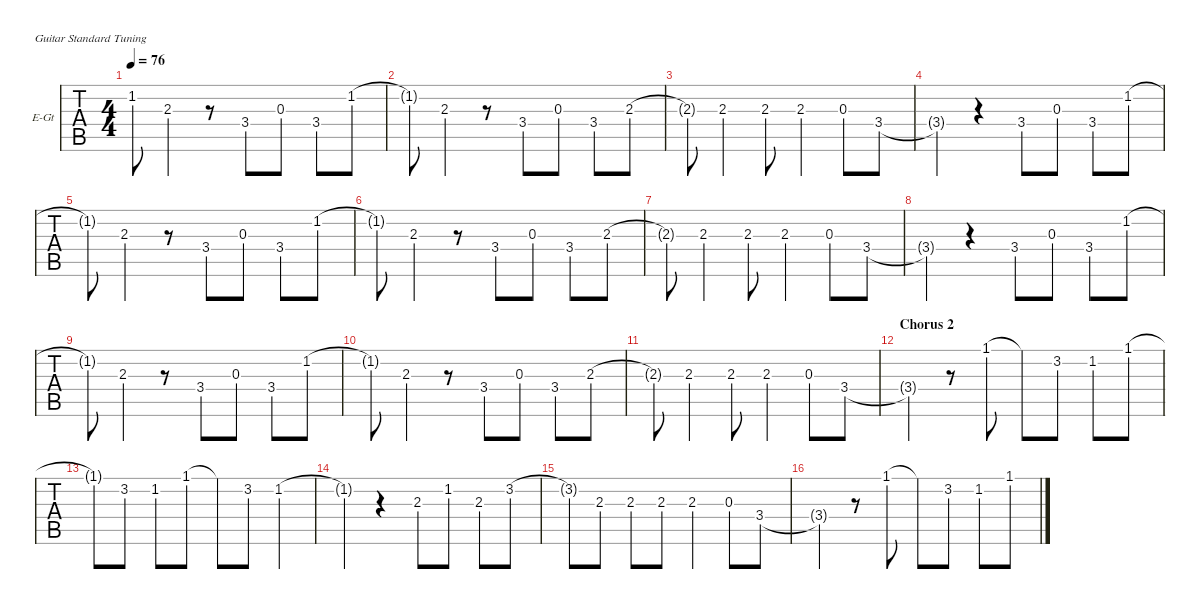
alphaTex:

\defaultSystemsLayout 4
\hideDynamics
\bracketExtendMode nobrackets
\firstSystemTrackNameOrientation horizontal
\track ("melody 04 SYL" "E-Gt") {instrument electricguitarclean}
\staff {tabs}
\tuning (E4 B3 G3 D3 A2 E2)
\ts (4 4)
\tempo 76
\clef g2
\ks gminor
1.2{t acc forcenatural}.8{dy mf beam Down} 2.3{acc forcenatural}.4{beam Up} r.8{beam Down} 3.4{acc forcenatural}.8{beam Up} 0.3{acc forcenatural}.8{beam Up} 3.4{acc forcenatural}.8{beam Up} 1.2{acc forcenatural}.8{beam Up} |
1.2{t acc forcenatural}.8{beam Down} 2.3{acc forcenatural}.4{beam Up} r.8{beam Down} 3.4{acc forcenatural}.8{beam Up} 0.3{acc forcenatural}.8{beam Up} 3.4{acc forcenatural}.8{beam Up} 2.3{acc forcenatural}.8{beam Up} |
2.3{t acc forcenatural}.8{beam Up} 2.3{acc forcenatural}.4{beam Up} 2.3{acc forcenatural}.8{beam Up} 2.3{acc forcenatural}.4{beam Up} 0.3{acc forcenatural}.8{beam Up} 3.4{acc forcenatural}.8{beam Up} |
3.4{t acc forcenatural}.4{beam Up} r.4{beam Down} 3.4{acc forcenatural}.8{beam Up} 0.3{acc forcenatural}.8{beam Up} 3.4{acc forcenatural}.8{beam Up} 1.2{acc forcenatural}.8{beam Up} |
1.2{t acc forcenatural}.8{beam Down} 2.3{acc forcenatural}.4{beam Up} r.8{beam Down} 3.4{acc forcenatural}.8{beam Up} 0.3{acc forcenatural}.8{beam Up} 3.4{acc forcenatural}.8{beam Up} 1.2{acc forcenatural}.8{beam Up} |
1.2{t acc forcenatural}.8{beam Down} 2.3{acc forcenatural}.4{beam Up} r.8{beam Down} 3.4{acc forcenatural}.8{beam Up} 0.3{acc forcenatural}.8{beam Up} 3.4{acc forcenatural}.8{beam Up} 2.3{acc forcenatural}.8{beam Up} |
2.3{t acc forcenatural}.8{beam Up} 2.3{acc forcenatural}.4{beam Up} 2.3{acc forcenatural}.8{beam Up} 2.3{acc forcenatural}.4{beam Up} 0.3{acc forcenatural}.8{beam Up} 3.4{acc forcenatural}.8{beam Up} |
3.4{t acc forcenatural}.4{beam Up} r.4{beam Down} 3.4{acc forcenatural}.8{beam Up} 0.3{acc forcenatural}.8{beam Up} 3.4{acc forcenatural}.8{beam Up} 1.2{acc forcenatural}.8{beam Up} |
1.2{t acc forcenatural}.8{beam Down} 2.3{acc forcenatural}.4{beam Up} r.8{beam Down} 3.4{acc forcenatural}.8{beam Up} 0.3{acc forcenatural}.8{beam Up} 3.4{acc forcenatural}.8{beam Up} 1.2{acc forcenatural}.8{beam Up} |
1.2{t acc forcenatural}.8{beam Down} 2.3{acc forcenatural}.4{beam Up} r.8{beam Down} 3.4{acc forcenatural}.8{beam Up} 0.3{acc forcenatural}.8{beam Up} 3.4{acc forcenatural}.8{beam Up} 2.3{acc forcenatural}.8{beam Up} |
2.3{t acc forcenatural}.8{beam Up} 2.3{acc forcenatural}.4{beam Up} 2.3{acc forcenatural}.8{beam Up} 2.3{acc forcenatural}.4{beam Up} 0.3{acc forcenatural}.8{beam Up} 3.4{acc forcenatural}.8{beam Up} |
\section ("" "Chorus 2")
3.4{t acc forcenatural}.4{beam Up} r.8{beam Down} 1.1{acc forcenatural}.8{beam Down} 1.1{t acc forcenatural}.8{beam Down} 3.2{acc forcenatural}.8{beam Down} 1.2{acc forcenatural}.8{beam Down} 1.1{acc forcenatural}.8{beam Down} |
1.1{t acc forcenatural}.8{beam Down} 3.2{acc forcenatural}.8{beam Down} 1.2{acc forcenatural}.8{beam Down} 1.1{acc forcenatural}.8{beam Down} 1.1{t acc forcenatural}.8{beam Down} 3.2{acc forcenatural}.8{beam Down} 1.2{acc forcenatural}.4{beam Down} |
1.2{t acc forcenatural}.4{beam Down} r.4{beam Down} 2.3{acc forcenatural}.8{beam Down} 1.2{acc forcenatural}.8{beam Down} 2.3{acc forcenatural}.8{beam Down} 3.2{acc forcenatural}.8{beam Down} |
3.2{t acc forcenatural}.8{beam Down} 2.3{acc forcenatural}.8{beam Down} 2.3{acc forcenatural}.8{beam Up} 2.3{acc forcenatural}.8{beam Up} 2.3{acc forcenatural}.4{beam Up} 0.3{acc forcenatural}.8{beam Up} 3.4{acc forcenatural}.8{beam Up} |
3.4{t acc forcenatural}.4{beam Up} r.8{beam Down} 1.1{acc forcenatural}.8{beam Down} 1.1{t acc forcenatural}.8{beam Down} 3.2{acc forcenatural}.8{beam Down} 1.2{acc forcenatural}.8{beam Down} 1.1{acc forcenatural}.8{beam Down}
